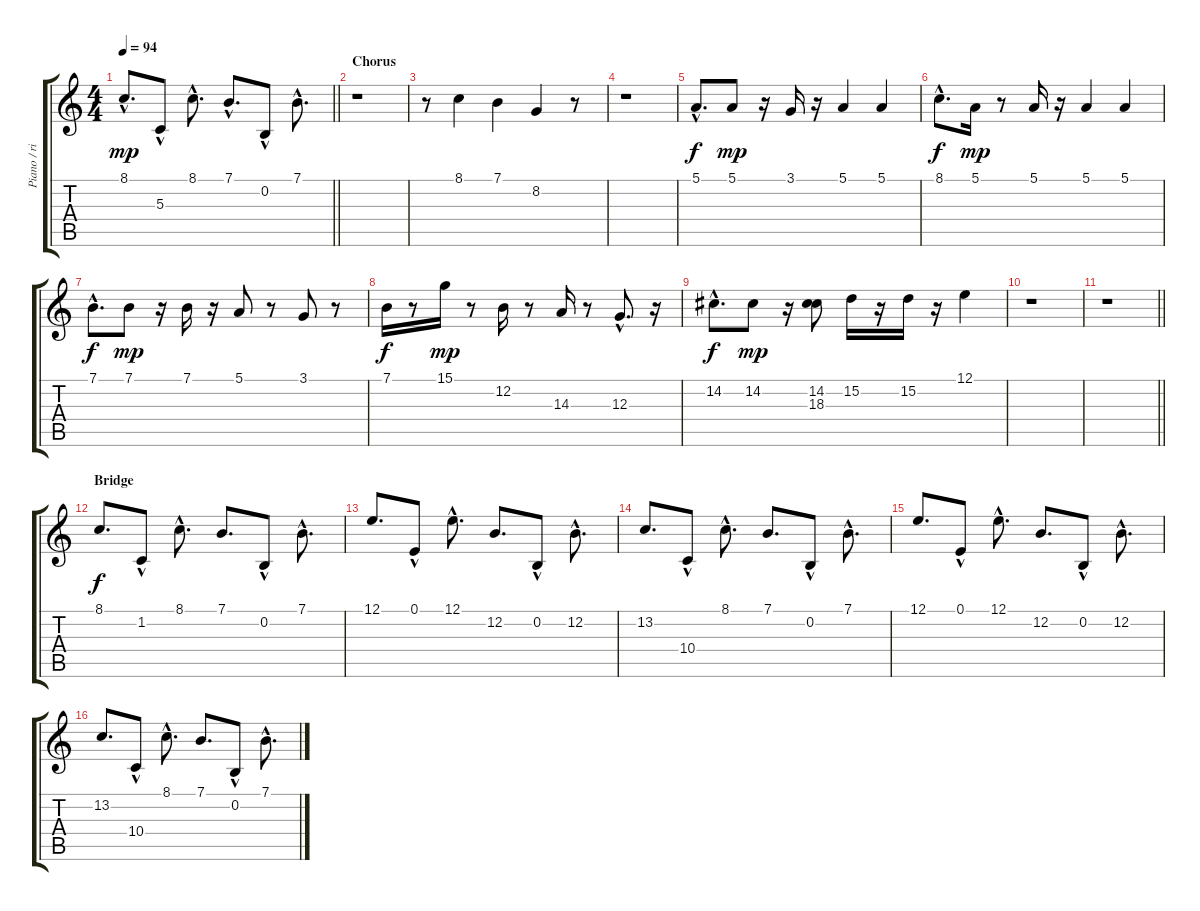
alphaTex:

\track ("Piano / right hand" "Piano / ri") {instrument brightacousticpiano}
\staff {score tabs}
\tuning (E4 B3 G3 D3 A2 E2) {hide}
\ts (4 4)
\tempo 94
\clef g2
\barLineRight lightlight
\ks c
8.1{hac}.8{d dy mp} 5.3{hac}.8 8.1{hac}.8{d} 7.1{hac}.8{d} 0.2{hac}.8 7.1{hac}.8{d} |
\section ("" "Chorus")
r.1 |
r.8 8.1.4 7.1.4 8.2.4 r.8 |
r.1 |
5.1{hac}.8{d dy f} 5.1.8{dy mp} r.16 3.1.16 r.16 5.1.4 5.1.4 |
8.1{hac}.8{d dy f} 5.1.16{dy mp} r.8 5.1.16 r.16 5.1.4 5.1.4 |
7.1{hac}.8{d dy f} 7.1.8{dy mp} r.16 7.1.16 r.16 5.1.8 r.8 3.1.8 r.8 |
7.1.16{dy f} r.8 15.1.16{dy mp} r.8 12.2.16 r.8 14.3.16 r.8 12.3{hac}.8{d} r.16 |
14.2{hac}.8{d dy f} 14.2.8{dy mp} r.16 (14.2 18.3).8 15.2.16 r.16 15.2.16 r.16 12.1.4 |
r.1 |
\barLineRight lightlight
r.1 |
\section ("" "Bridge")
8.1.8{d dy f} 1.2{hac}.8 8.1{hac}.8{d} 7.1.8{d} 0.2{hac}.8 7.1{hac}.8{d} |
12.1.8{d} 0.1{hac}.8 12.1{hac}.8{d} 12.2.8{d} 0.2{hac}.8 12.2{hac}.8{d} |
13.2.8{d} 10.4{hac}.8 8.1{hac}.8{d} 7.1.8{d} 0.2{hac}.8 7.1{hac}.8{d} |
12.1.8{d} 0.1{hac}.8 12.1{hac}.8{d} 12.2.8{d} 0.2{hac}.8 12.2{hac}.8{d} |
13.2.8{d} 10.4{hac}.8 8.1{hac}.8{d} 7.1.8{d} 0.2{hac}.8 7.1{hac}.8{d}
